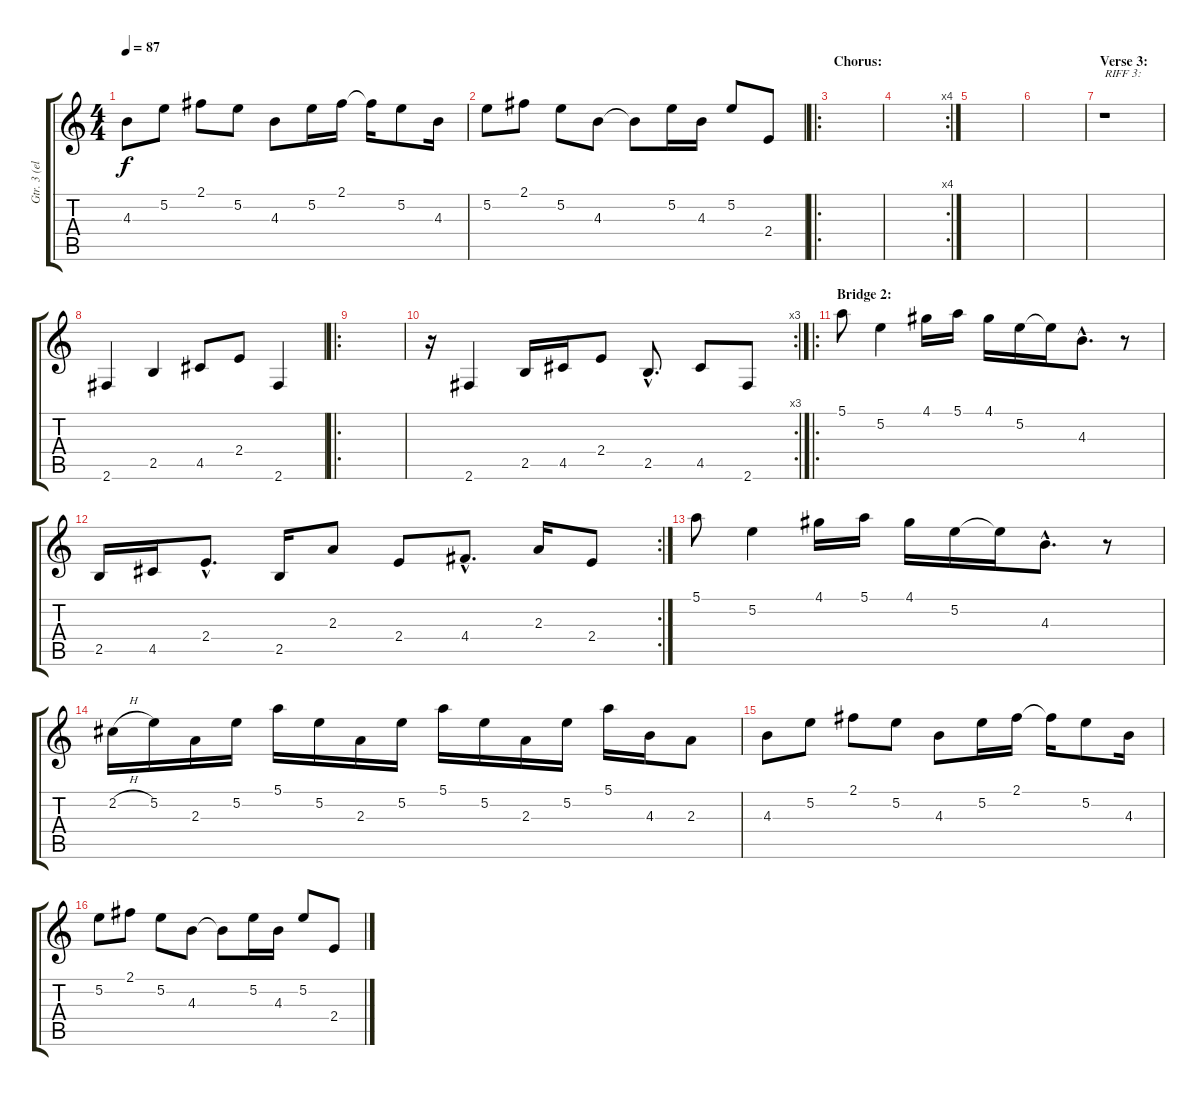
\track ("Gtr. 3 (elec.)" "Gtr. 3 (el") {instrument electricguitarclean}
\staff {score tabs}
\tuning (E4 B3 G3 D3 A2 E2) {hide}
\ts (4 4)
\tempo 87
\clef g2
\ks c
4.3.8{dy f} 5.2.8 2.1.8 5.2.8 4.3.8 5.2.16 2.1.16 2.1{t}.16 5.2.8 4.3.16 |
5.2.8 2.1.8 5.2.8 4.3.8 4.3{t}.8 5.2.16 4.3.16 5.2.8 2.4.8 |
\ro
\section ("" "Chorus:")
|
\rc 4
|
|
|
\section ("" "Verse 3:")
r.1{txt "RIFF 3:"} |
2.6.4 2.5.4 4.5.8 2.4.8 2.6.4 |
\ro
|
\rc 3
r.16 2.6.4 2.5.16 4.5.16 2.4.8 2.5{hac}.8{d} 4.5.8 2.6.8 |
\ro
\section ("" "Bridge 2:")
5.1.8 5.2.4 4.1.16 5.1.16 4.1.16 5.2.16 5.2{t}.16 4.3{hac}.8{d} r.8 |
\rc 2
2.5.16 4.5.16 2.4{hac}.8{d} 2.5.16 2.3.8 2.4.8 4.4{hac}.8{d} 2.3.16 2.4.8 |
5.1.8 5.2.4 4.1.16 5.1.16 4.1.16 5.2.16 5.2{t}.16 4.3{hac}.8{d} r.8 |
2.2{h}.16 5.2.16 2.3.16 5.2.16 5.1.16 5.2.16 2.3.16 5.2.16 5.1.16 5.2.16 2.3.16 5.2.16 5.1.16 4.3.16 2.3.8 |
4.3.8 5.2.8 2.1.8 5.2.8 4.3.8 5.2.16 2.1.16 2.1{t}.16 5.2.8 4.3.16 |
5.2.8 2.1.8 5.2.8 4.3.8 4.3{t}.8 5.2.16 4.3.16 5.2.8 2.4.8
